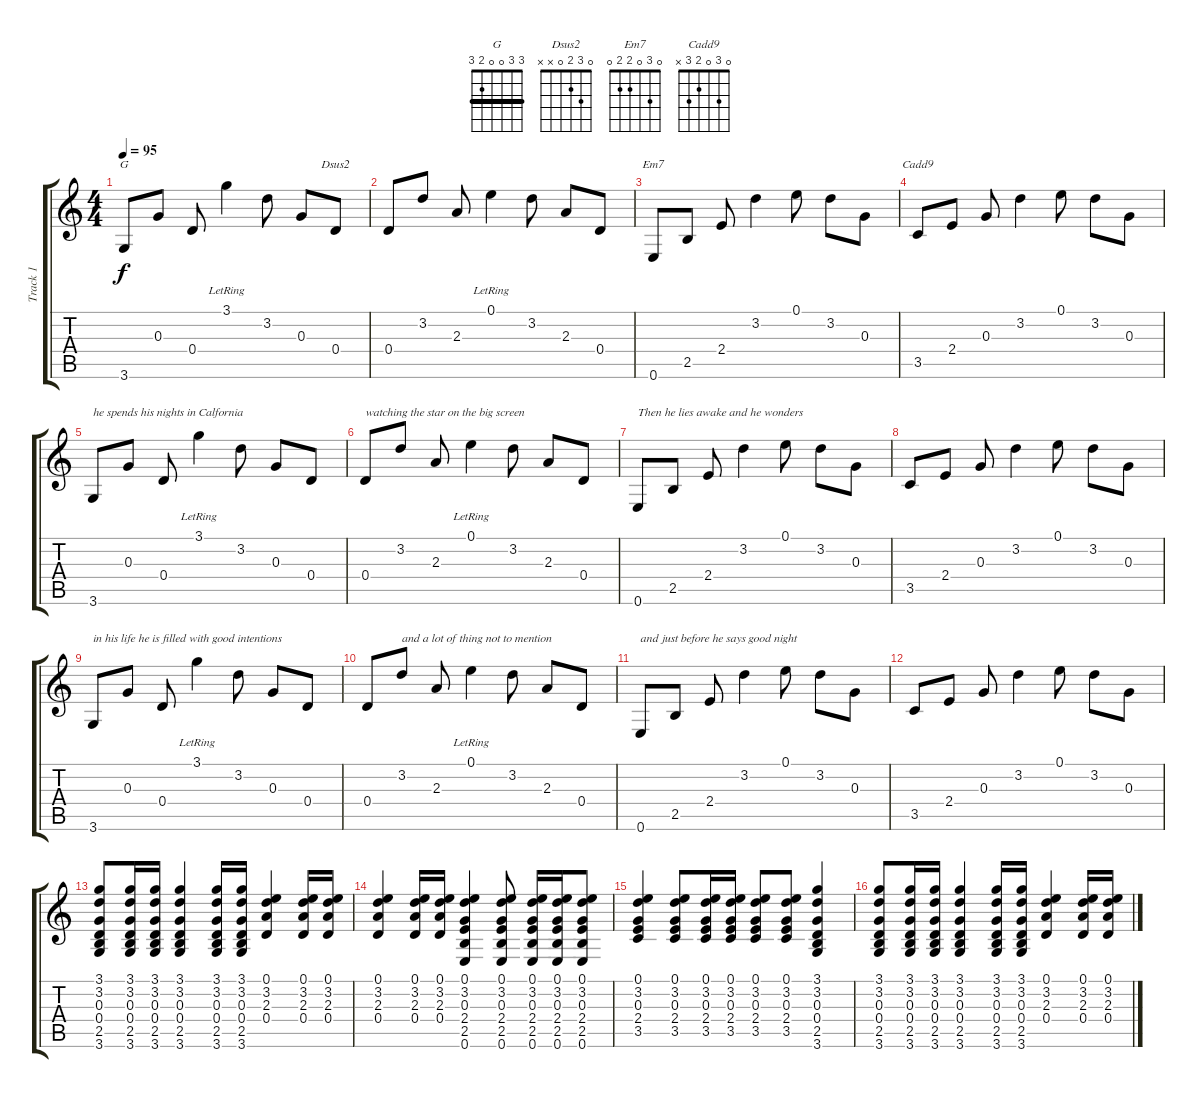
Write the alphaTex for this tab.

\track ("Track 1" "Track 1") {instrument acousticguitarsteel}
\staff {score tabs}
\tuning (E4 B3 G3 D3 A2 E2) {hide}
\chord ("G" 3 3 0 0 2 3) {barre 3}
\chord ("Dsus2" 0 3 2 0 x x)
\chord ("Em7" 0 3 0 2 2 0)
\chord ("Cadd9" 0 3 0 2 3 x)
\ts (4 4)
\tempo 95
\clef g2
\ks c
3.6.8{ch "G" dy f instrument acousticguitarsteel} 0.3.8 0.4.8 3.1{lr}.4 3.2.8 0.3.8 0.4.8{ch "Dsus2"} |
0.4.8 3.2.8 2.3.8 0.1{lr}.4 3.2.8 2.3.8 0.4.8 |
0.6.8{ch "Em7"} 2.5.8 2.4.8 3.2.4 0.1.8 3.2.8 0.3.8 |
3.5.8{ch "Cadd9"} 2.4.8 0.3.8 3.2.4 0.1.8 3.2.8 0.3.8 |
3.6.8{txt "he spends his nights in Calfornia"} 0.3.8 0.4.8 3.1{lr}.4 3.2.8 0.3.8 0.4.8 |
0.4.8{txt "watching the star on the big screen"} 3.2.8 2.3.8 0.1{lr}.4 3.2.8 2.3.8 0.4.8 |
0.6.8{txt "Then he lies awake and he wonders"} 2.5.8 2.4.8 3.2.4 0.1.8 3.2.8 0.3.8 |
3.5.8 2.4.8 0.3.8 3.2.4 0.1.8 3.2.8 0.3.8 |
3.6.8{txt "in his life he is filled with good intentions"} 0.3.8 0.4.8 3.1{lr}.4 3.2.8 0.3.8 0.4.8 |
0.4.8 3.2.8{txt "and a lot of thing not to mention"} 2.3.8 0.1{lr}.4 3.2.8 2.3.8 0.4.8 |
0.6.8{txt "and just before he says good night"} 2.5.8 2.4.8 3.2.4 0.1.8 3.2.8 0.3.8 |
3.5.8 2.4.8 0.3.8 3.2.4 0.1.8 3.2.8 0.3.8 |
(3.1 3.2 0.3 0.4 2.5 3.6).8 (3.1 3.2 0.3 0.4 2.5 3.6).16 (3.1 3.2 0.3 0.4 2.5 3.6).16 (3.1 3.2 0.3 0.4 2.5 3.6).4 (3.1 3.2 0.3 0.4 2.5 3.6).16 (3.1 3.2 0.3 0.4 2.5 3.6).16 (0.1 3.2 2.3 0.4).4 (0.1 3.2 2.3 0.4).16 (0.1 3.2 2.3 0.4).16 |
(0.1 3.2 2.3 0.4).4 (0.1 3.2 2.3 0.4).16 (0.1 3.2 2.3 0.4).16 (0.1 3.2 0.3 2.4 2.5 0.6).4 (0.1 3.2 0.3 2.4 2.5 0.6).8 (0.1 3.2 0.3 2.4 2.5 0.6).16 (0.1 3.2 0.3 2.4 2.5 0.6).16 (0.1 3.2 0.3 2.4 2.5 0.6).8 |
(0.1 3.2 0.3 2.4 3.5).4 (0.1 3.2 0.3 2.4 3.5).8 (0.1 3.2 0.3 2.4 3.5).16 (0.1 3.2 0.3 2.4 3.5).16 (0.1 3.2 0.3 2.4 3.5).8 (0.1 3.2 0.3 2.4 3.5).8 (3.1 3.2 0.3 0.4 2.5 3.6).4 |
(3.1 3.2 0.3 0.4 2.5 3.6).8 (3.1 3.2 0.3 0.4 2.5 3.6).16 (3.1 3.2 0.3 0.4 2.5 3.6).16 (3.1 3.2 0.3 0.4 2.5 3.6).4 (3.1 3.2 0.3 0.4 2.5 3.6).16 (3.1 3.2 0.3 0.4 2.5 3.6).16 (0.1 3.2 2.3 0.4).4 (0.1 3.2 2.3 0.4).16 (0.1 3.2 2.3 0.4).16
